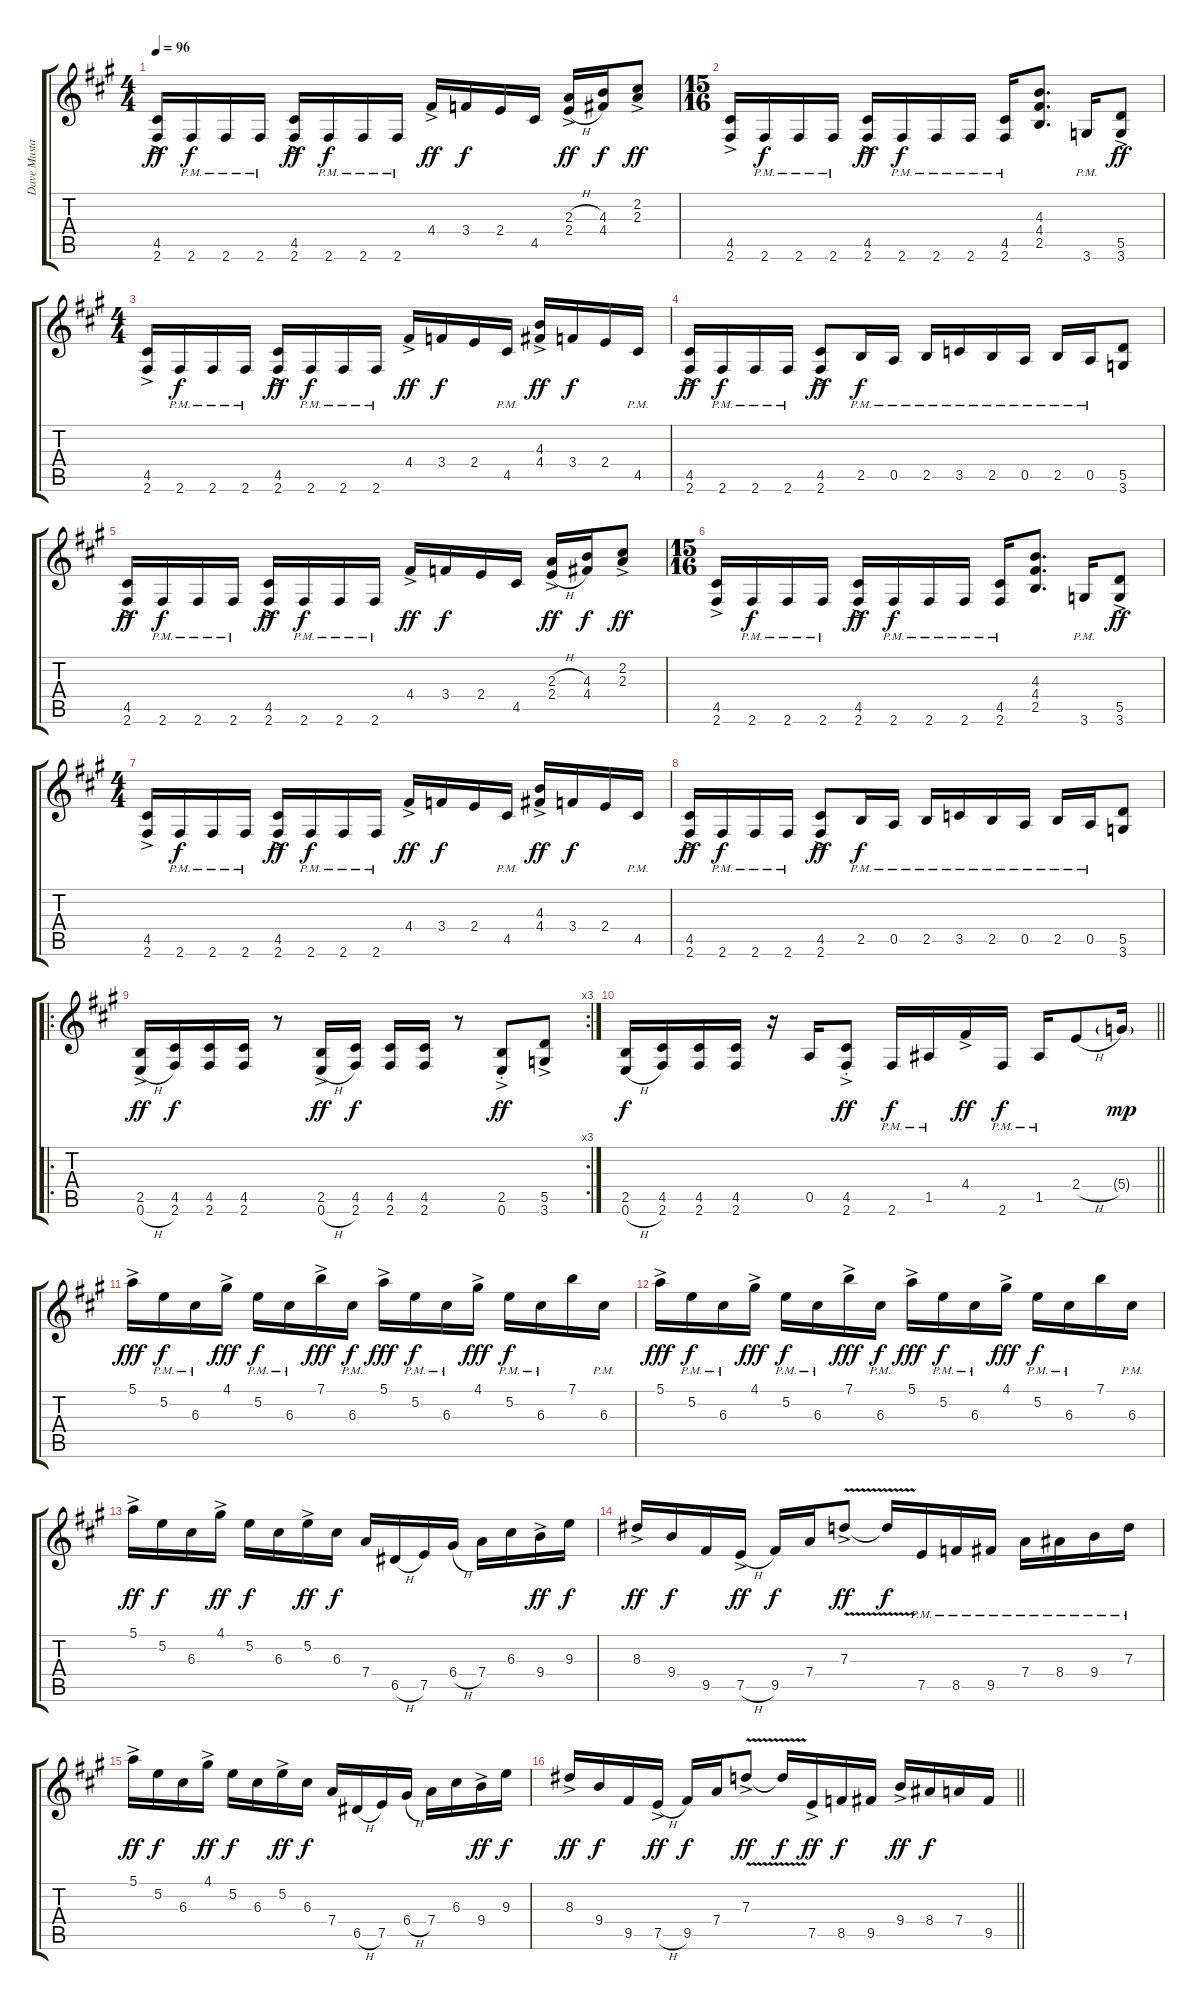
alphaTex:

\track ("Dave Mustaine" "Dave Musta") {instrument distortionguitar}
\staff {score tabs}
\tuning (E4 B3 G3 D3 A2 E2) {hide}
\ts (4 4)
\tempo 96
\clef g2
\ks f#minor
(4.5{ac} 2.6{ac}).16{dy ff} 2.6{pm}.16{dy f} 2.6{pm}.16 2.6{pm}.16 (4.5{ac} 2.6{ac}).16{dy ff} 2.6{pm}.16{dy f} 2.6{pm}.16 2.6{pm}.16 4.4{ac}.16{dy ff} 3.4.16{dy f} 2.4.16 4.5.16 (2.3{h} 2.4{h ac}).16{dy ff} (4.3 4.4).16{dy f} (2.2{ac} 2.3{ac}).8{dy ff} |
\ts (15 16)
(4.5{ac} 2.6{ac}).16 2.6{pm}.16{dy f} 2.6{pm}.16 2.6{pm}.16 (4.5{ac} 2.6{ac}).16{dy ff} 2.6{pm}.16{dy f} 2.6{pm}.16 2.6{pm}.16 (4.5{pm} 2.6{pm}).16 (4.3 4.4 2.5).8{d} 3.6{pm}.16 (5.5{ac} 3.6{ac}).8{dy ff} |
\ts (4 4)
(4.5{ac} 2.6{ac}).16 2.6{pm}.16{dy f} 2.6{pm}.16 2.6{pm}.16 (4.5{ac} 2.6{ac}).16{dy ff} 2.6{pm}.16{dy f} 2.6{pm}.16 2.6{pm}.16 4.4{ac}.16{dy ff} 3.4.16{dy f} 2.4.16 4.5{pm}.16 (4.3 4.4{ac}).16{dy ff} 3.4.16{dy f} 2.4.16 4.5{pm}.16 |
(4.5{ac} 2.6{ac}).16{dy ff} 2.6{pm}.16{dy f} 2.6{pm}.16 2.6{pm}.16 (4.5{ac} 2.6{ac}).8{dy ff} 2.5{pm}.16{dy f} 0.5{pm}.16 2.5{pm}.16 3.5{pm}.16 2.5{pm}.16 0.5{pm}.16 2.5{pm}.16 0.5{pm}.16 (5.5 3.6).8 |
(4.5{ac} 2.6{ac}).16{dy ff} 2.6{pm}.16{dy f} 2.6{pm}.16 2.6{pm}.16 (4.5{ac} 2.6{ac}).16{dy ff} 2.6{pm}.16{dy f} 2.6{pm}.16 2.6{pm}.16 4.4{ac}.16{dy ff} 3.4.16{dy f} 2.4.16 4.5.16 (2.3{h} 2.4{h ac}).16{dy ff} (4.3 4.4).16{dy f} (2.2{ac} 2.3{ac}).8{dy ff} |
\ts (15 16)
(4.5{ac} 2.6{ac}).16 2.6{pm}.16{dy f} 2.6{pm}.16 2.6{pm}.16 (4.5{ac} 2.6{ac}).16{dy ff} 2.6{pm}.16{dy f} 2.6{pm}.16 2.6{pm}.16 (4.5{pm} 2.6{pm}).16 (4.3 4.4 2.5).8{d} 3.6{pm}.16 (5.5{ac} 3.6{ac}).8{dy ff} |
\ts (4 4)
(4.5{ac} 2.6{ac}).16 2.6{pm}.16{dy f} 2.6{pm}.16 2.6{pm}.16 (4.5{ac} 2.6{ac}).16{dy ff} 2.6{pm}.16{dy f} 2.6{pm}.16 2.6{pm}.16 4.4{ac}.16{dy ff} 3.4.16{dy f} 2.4.16 4.5{pm}.16 (4.3 4.4{ac}).16{dy ff} 3.4.16{dy f} 2.4.16 4.5{pm}.16 |
(4.5{ac} 2.6{ac}).16{dy ff} 2.6{pm}.16{dy f} 2.6{pm}.16 2.6{pm}.16 (4.5{ac} 2.6{ac}).8{dy ff} 2.5{pm}.16{dy f} 0.5{pm}.16 2.5{pm}.16 3.5{pm}.16 2.5{pm}.16 0.5{pm}.16 2.5{pm}.16 0.5{pm}.16 (5.5 3.6).8 |
\ro
\rc 3
(2.5 0.6{h ac}).16{dy ff} (4.5 2.6).16{dy f} (4.5 2.6).16 (4.5 2.6).16 r.8 (2.5 0.6{h ac}).16{dy ff} (4.5 2.6).16{dy f} (4.5 2.6).16 (4.5 2.6).16 r.8 (2.5{ac st} 0.6{ac st}).8{dy ff} (5.5{ac} 3.6{ac}).8 |
\barLineRight lightlight
(2.5 0.6{h}).16{dy f} (4.5 2.6).16 (4.5 2.6).16 (4.5 2.6).16 r.16 0.5.16 (4.5{ac st} 2.6{ac st}).8{dy ff} 2.6{pm}.16{dy f} 1.5{pm}.16 4.4{ac}.16{dy ff} 2.6{pm}.16{dy f} 1.5{pm}.16 2.4{h}.8 5.4{g}.16{dy mp} |
5.1{ac}.16{dy fff} 5.2{pm}.16{dy f} 6.3{pm}.16 4.1{ac}.16{dy fff} 5.2{pm}.16{dy f} 6.3{pm}.16 7.1{ac}.16{dy fff} 6.3{pm}.16{dy f} 5.1{ac}.16{dy fff} 5.2{pm}.16{dy f} 6.3{pm}.16 4.1{ac}.16{dy fff} 5.2{pm}.16{dy f} 6.3{pm}.16 7.1.16 6.3{pm}.16 |
5.1{ac}.16{dy fff} 5.2{pm}.16{dy f} 6.3{pm}.16 4.1{ac}.16{dy fff} 5.2{pm}.16{dy f} 6.3{pm}.16 7.1{ac}.16{dy fff} 6.3{pm}.16{dy f} 5.1{ac}.16{dy fff} 5.2{pm}.16{dy f} 6.3{pm}.16 4.1{ac}.16{dy fff} 5.2{pm}.16{dy f} 6.3{pm}.16 7.1.16 6.3{pm}.16 |
5.1{ac}.16{dy ff} 5.2.16{dy f} 6.3.16 4.1{ac}.16{dy ff} 5.2.16{dy f} 6.3.16 5.2{ac}.16{dy ff} 6.3.16{dy f} 7.4.16 6.5{h}.16 7.5.16 6.4{h}.16 7.4.16 6.3.16 9.4{ac}.16{dy ff} 9.3.16{dy f} |
8.3{ac}.16{dy ff} 9.4.16{dy f} 9.5.16 7.5{h ac}.16{dy ff} 9.5.16{dy f} 7.4.16 7.3{v ac}.8{dy ff} 7.3{t}.16{dy f} 7.5{pm}.16 8.5{pm}.16 9.5{pm}.16 7.4{pm}.16 8.4{pm}.16 9.4{pm}.16 7.3{pm}.16 |
5.1{ac}.16{dy ff} 5.2.16{dy f} 6.3.16 4.1{ac}.16{dy ff} 5.2.16{dy f} 6.3.16 5.2{ac}.16{dy ff} 6.3.16{dy f} 7.4.16 6.5{h}.16 7.5.16 6.4{h}.16 7.4.16 6.3.16 9.4{ac}.16{dy ff} 9.3.16{dy f} |
\barLineRight lightlight
8.3{ac}.16{dy ff} 9.4.16{dy f} 9.5.16 7.5{h ac}.16{dy ff} 9.5.16{dy f} 7.4.16 7.3{v ac}.8{dy ff} 7.3{t}.16{dy f} 7.5{ac}.16{dy ff} 8.5.16{dy f} 9.5.16 9.4{ac}.16{dy ff} 8.4.16{dy f} 7.4.16 9.5.16
